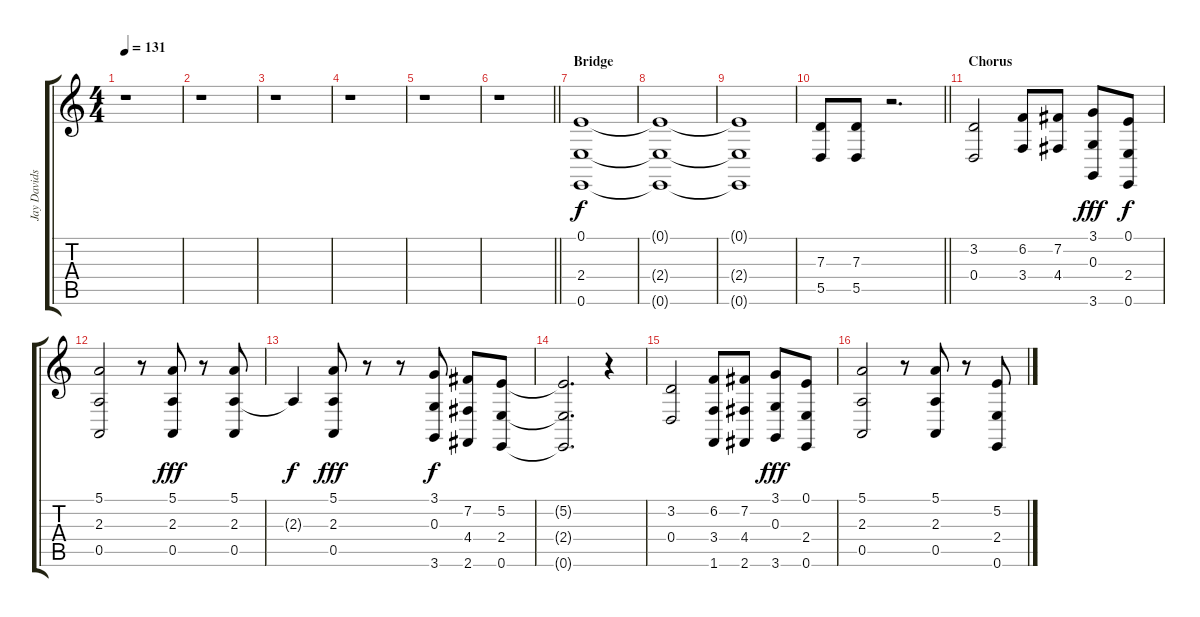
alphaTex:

\track ("Jay Davidson - Saxophone" "Jay Davids") {instrument brasssection}
\staff {score tabs}
\tuning (E4 B3 G3 D3 A2 E2) {hide}
\ts (4 4)
\tempo 131
\clef g2
\ks c
r.1{dy f} |
r.1 |
r.1 |
r.1 |
r.1 |
\barLineRight lightlight
r.1 |
\section ("" "Bridge")
(0.1 2.4 0.6).1 |
(0.1{t} 2.4{t} 0.6{t}).1 |
(0.1{t} 2.4{t} 0.6{t}).1 |
\barLineRight lightlight
(7.3 5.5).8 (7.3 5.5).8 r.2{d} |
\section ("" "Chorus")
(3.2 0.4).2 (6.2 3.4).8 (7.2 4.4).8 (3.1 0.3 3.6).8{dy fff} (0.1 2.4 0.6).8{dy f} |
(5.1 2.3 0.5).2 r.8 (5.1 2.3 0.5).8{dy fff} r.8 (5.1 2.3 0.5).8 |
2.3{t}.4{dy f} (5.1 2.3 0.5).8{dy fff} r.8 r.8 (3.1 0.3 3.6).8{dy f} (7.2 4.4 2.6).8 (5.2 2.4 0.6).8 |
(5.2{t} 2.4{t} 0.6{t}).2{d} r.4 |
(3.2 0.4).2 (6.2 3.4 1.6).8 (7.2 4.4 2.6).8 (3.1 0.3 3.6).8{dy fff} (0.1 2.4 0.6).8 |
(5.1 2.3 0.5).2 r.8 (5.1 2.3 0.5).8 r.8 (5.2{sl} 2.4{sl} 0.6{sl}).8
